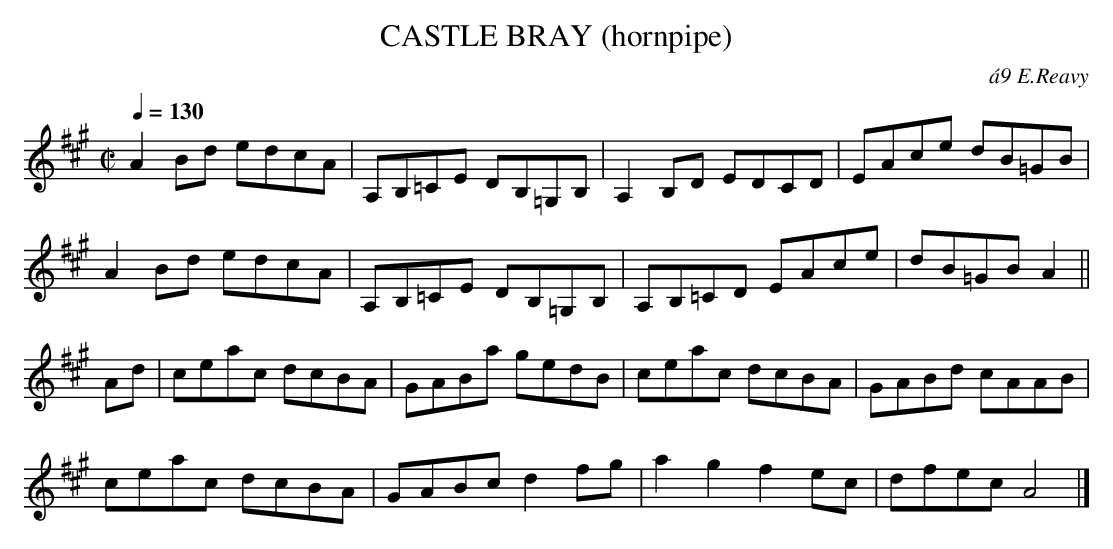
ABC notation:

X:1
T:CASTLE BRAY (hornpipe)
C:\'a9 E.Reavy
Y:"andantino"
I do with the accidentals. It might in fact be a "superb" tune, but
I'll leave it to you to decide after you try it (sound file is pretty
bad).
Q:1/4=130
M:C|
L:1/8
K:A
A2Bd edcA|A,B,=CE DB,=G,B,|A,2B,D EDCD|EAce dB=GB|
A2 Bd edcA|A,B,=CE DB,=G,B,|A,B,=CD EAce|dB=GB A2||
Ad|ceac dcBA|GABa gedB|ceac dcBA|GABd cAAB|
ceac dcBA|GABc d2 fg|a2g2 f2ec|dfec A4|]
